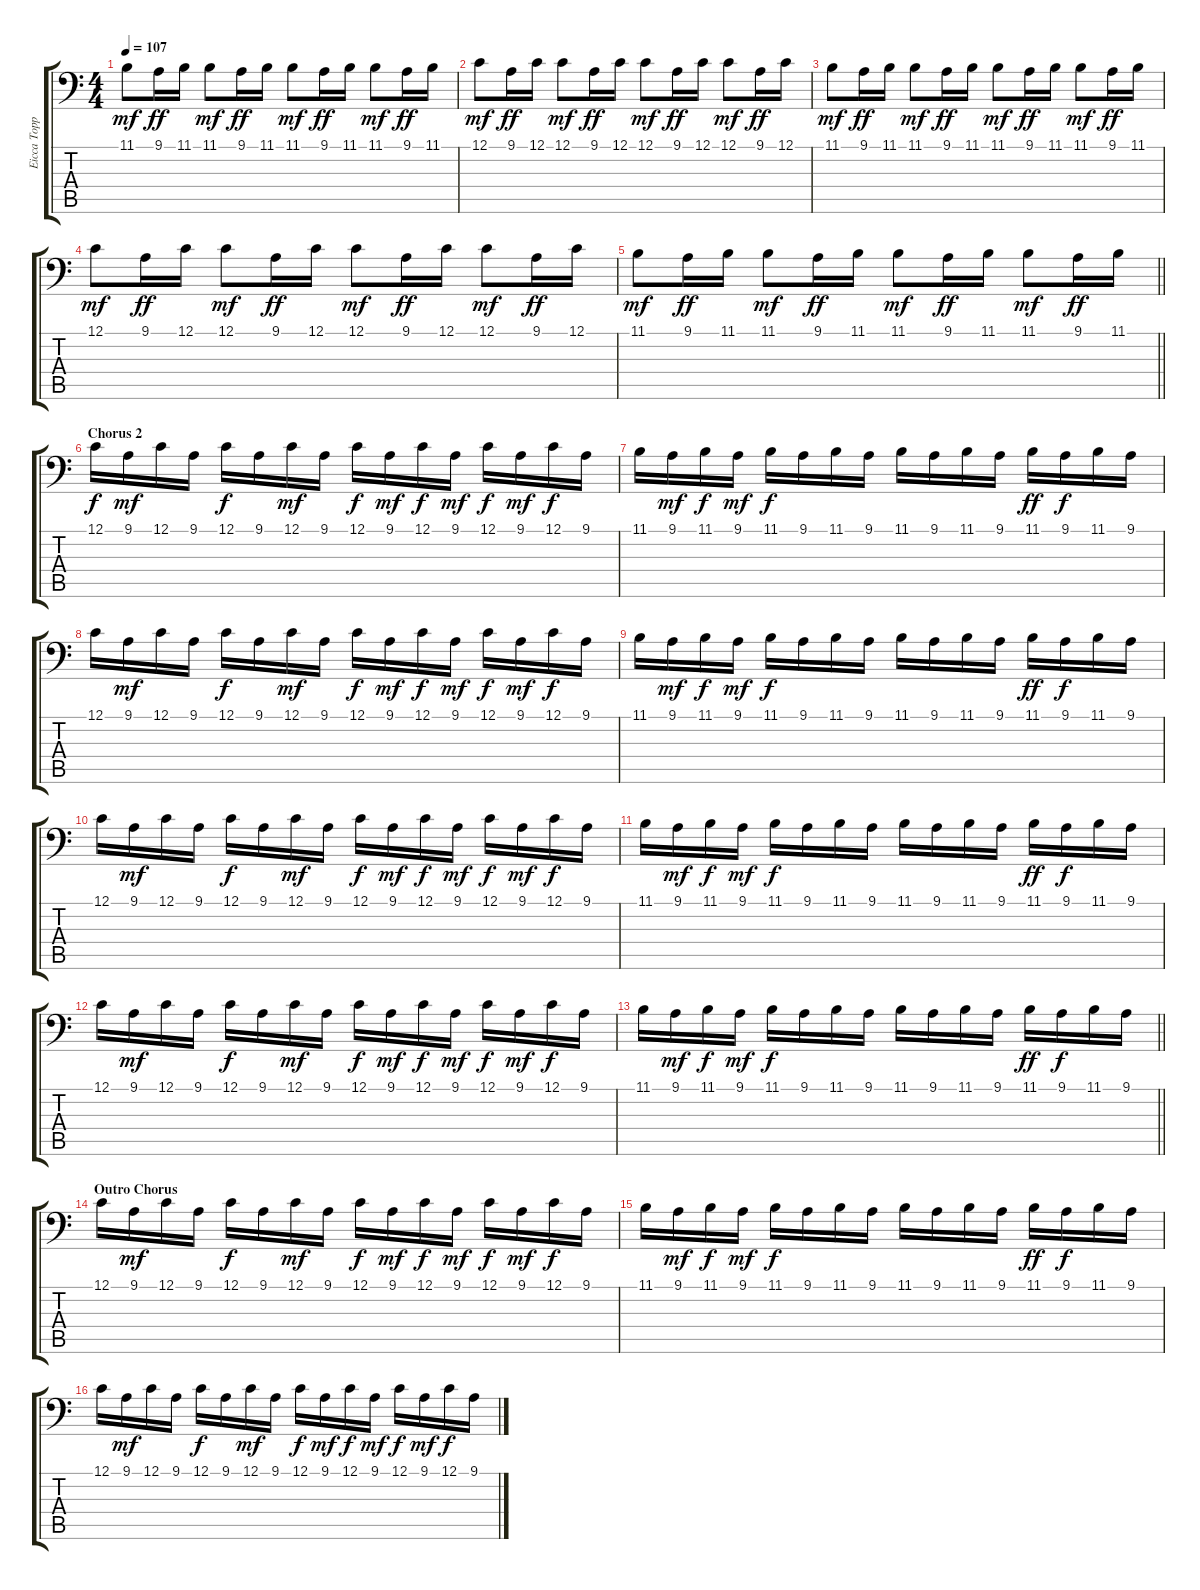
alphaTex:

\track ("Eicca Toppinen" "Eicca Topp") {instrument cello}
\staff {score tabs}
\tuning (C3 G2 D2 A1 E1 B0) {hide}
\ts (4 4)
\tempo 107
\clef f4
\ks c
11.1.8{dy mf} 9.1.16{dy ff} 11.1.16 11.1.8{dy mf} 9.1.16{dy ff} 11.1.16 11.1.8{dy mf} 9.1.16{dy ff} 11.1.16 11.1.8{dy mf} 9.1.16{dy ff} 11.1.16 |
12.1.8{dy mf} 9.1.16{dy ff} 12.1.16 12.1.8{dy mf} 9.1.16{dy ff} 12.1.16 12.1.8{dy mf} 9.1.16{dy ff} 12.1.16 12.1.8{dy mf} 9.1.16{dy ff} 12.1.16 |
11.1.8{dy mf} 9.1.16{dy ff} 11.1.16 11.1.8{dy mf} 9.1.16{dy ff} 11.1.16 11.1.8{dy mf} 9.1.16{dy ff} 11.1.16 11.1.8{dy mf} 9.1.16{dy ff} 11.1.16 |
12.1.8{dy mf} 9.1.16{dy ff} 12.1.16 12.1.8{dy mf} 9.1.16{dy ff} 12.1.16 12.1.8{dy mf} 9.1.16{dy ff} 12.1.16 12.1.8{dy mf} 9.1.16{dy ff} 12.1.16 |
\barLineRight lightlight
11.1.8{dy mf} 9.1.16{dy ff} 11.1.16 11.1.8{dy mf} 9.1.16{dy ff} 11.1.16 11.1.8{dy mf} 9.1.16{dy ff} 11.1.16 11.1.8{dy mf} 9.1.16{dy ff} 11.1.16 |
\section ("" "Chorus 2")
12.1.16{dy f} 9.1.16{dy mf} 12.1.16 9.1.16 12.1.16{dy f} 9.1.16 12.1.16{dy mf} 9.1.16 12.1.16{dy f} 9.1.16{dy mf} 12.1.16{dy f} 9.1.16{dy mf} 12.1.16{dy f} 9.1.16{dy mf} 12.1.16{dy f} 9.1.16 |
11.1.16 9.1.16{dy mf} 11.1.16{dy f} 9.1.16{dy mf} 11.1.16{dy f} 9.1.16 11.1.16 9.1.16 11.1.16 9.1.16 11.1.16 9.1.16 11.1.16{dy ff} 9.1.16{dy f} 11.1.16 9.1.16 |
12.1.16 9.1.16{dy mf} 12.1.16 9.1.16 12.1.16{dy f} 9.1.16 12.1.16{dy mf} 9.1.16 12.1.16{dy f} 9.1.16{dy mf} 12.1.16{dy f} 9.1.16{dy mf} 12.1.16{dy f} 9.1.16{dy mf} 12.1.16{dy f} 9.1.16 |
11.1.16 9.1.16{dy mf} 11.1.16{dy f} 9.1.16{dy mf} 11.1.16{dy f} 9.1.16 11.1.16 9.1.16 11.1.16 9.1.16 11.1.16 9.1.16 11.1.16{dy ff} 9.1.16{dy f} 11.1.16 9.1.16 |
12.1.16 9.1.16{dy mf} 12.1.16 9.1.16 12.1.16{dy f} 9.1.16 12.1.16{dy mf} 9.1.16 12.1.16{dy f} 9.1.16{dy mf} 12.1.16{dy f} 9.1.16{dy mf} 12.1.16{dy f} 9.1.16{dy mf} 12.1.16{dy f} 9.1.16 |
11.1.16 9.1.16{dy mf} 11.1.16{dy f} 9.1.16{dy mf} 11.1.16{dy f} 9.1.16 11.1.16 9.1.16 11.1.16 9.1.16 11.1.16 9.1.16 11.1.16{dy ff} 9.1.16{dy f} 11.1.16 9.1.16 |
12.1.16 9.1.16{dy mf} 12.1.16 9.1.16 12.1.16{dy f} 9.1.16 12.1.16{dy mf} 9.1.16 12.1.16{dy f} 9.1.16{dy mf} 12.1.16{dy f} 9.1.16{dy mf} 12.1.16{dy f} 9.1.16{dy mf} 12.1.16{dy f} 9.1.16 |
\barLineRight lightlight
11.1.16 9.1.16{dy mf} 11.1.16{dy f} 9.1.16{dy mf} 11.1.16{dy f} 9.1.16 11.1.16 9.1.16 11.1.16 9.1.16 11.1.16 9.1.16 11.1.16{dy ff} 9.1.16{dy f} 11.1.16 9.1.16 |
\section ("" "Outro Chorus")
12.1.16 9.1.16{dy mf} 12.1.16 9.1.16 12.1.16{dy f} 9.1.16 12.1.16{dy mf} 9.1.16 12.1.16{dy f} 9.1.16{dy mf} 12.1.16{dy f} 9.1.16{dy mf} 12.1.16{dy f} 9.1.16{dy mf} 12.1.16{dy f} 9.1.16 |
11.1.16 9.1.16{dy mf} 11.1.16{dy f} 9.1.16{dy mf} 11.1.16{dy f} 9.1.16 11.1.16 9.1.16 11.1.16 9.1.16 11.1.16 9.1.16 11.1.16{dy ff} 9.1.16{dy f} 11.1.16 9.1.16 |
12.1.16 9.1.16{dy mf} 12.1.16 9.1.16 12.1.16{dy f} 9.1.16 12.1.16{dy mf} 9.1.16 12.1.16{dy f} 9.1.16{dy mf} 12.1.16{dy f} 9.1.16{dy mf} 12.1.16{dy f} 9.1.16{dy mf} 12.1.16{dy f} 9.1.16
